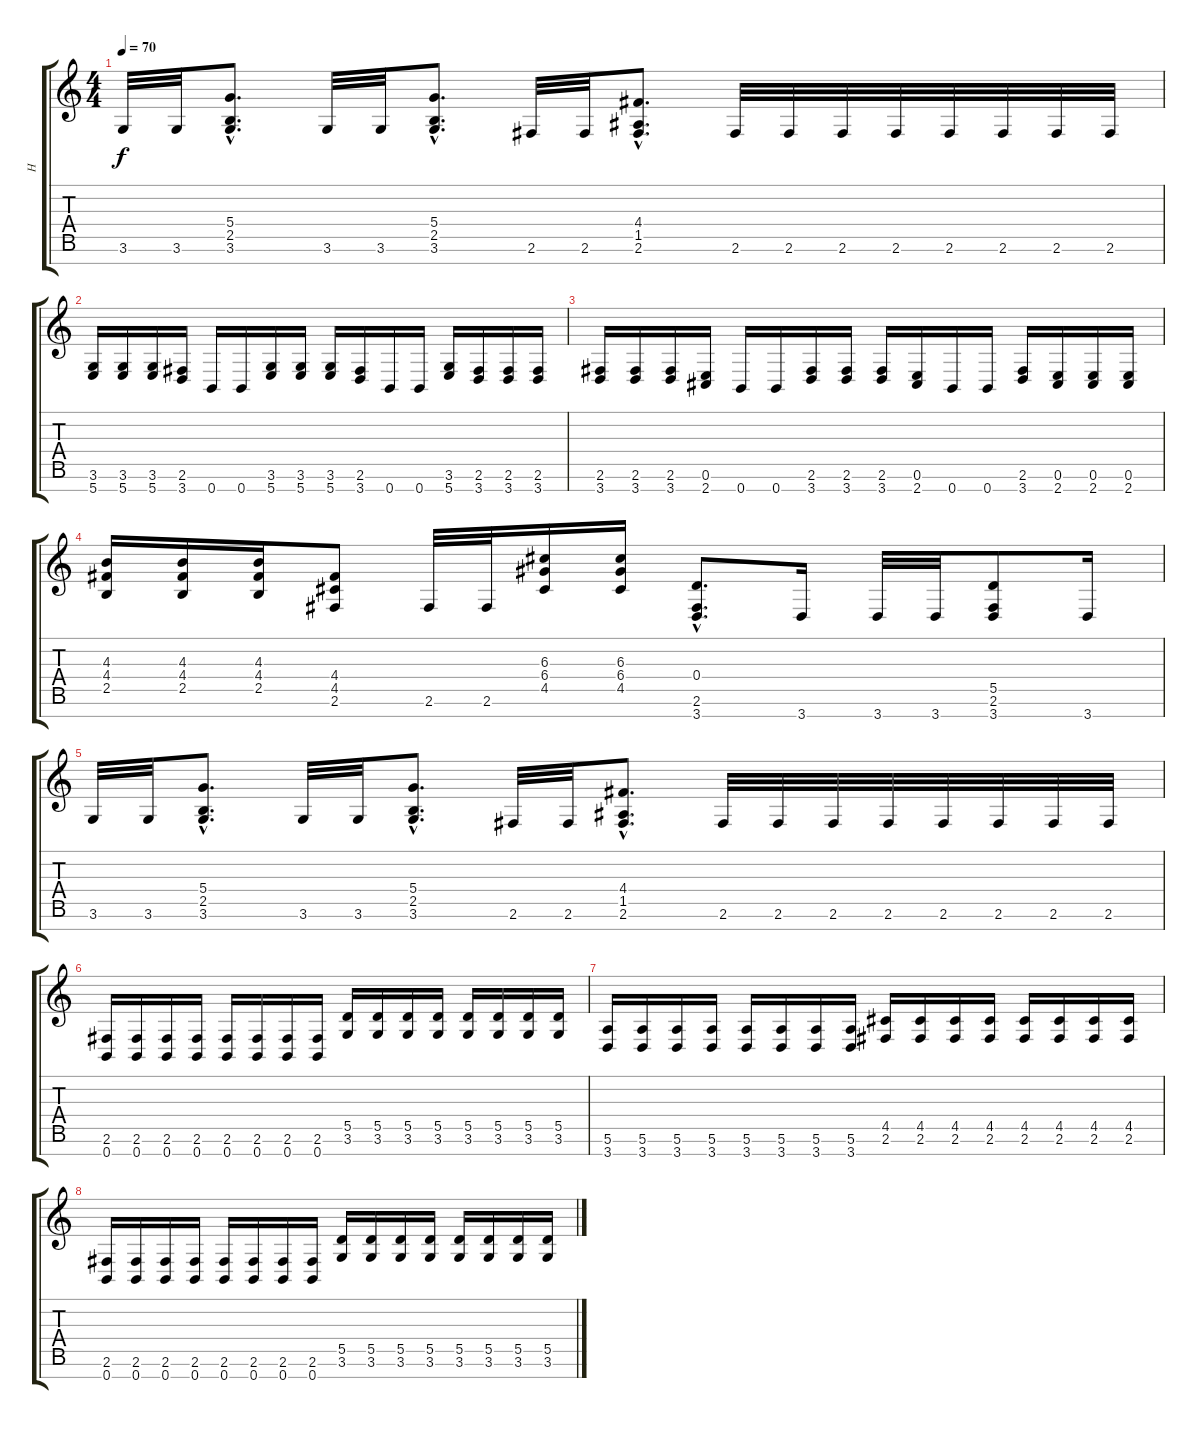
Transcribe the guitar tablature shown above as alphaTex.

\track ("H" "H") {instrument distortionguitar}
\staff {score tabs}
\tuning (E4 B3 G3 D3 A2 E2 B1) {hide}
\ts (4 4)
\tempo 70
\clef g2
\ks c
3.6.32{dy f} 3.6.32 (5.4{hac} 2.5{hac} 3.6{hac}).8{d} 3.6.32 3.6.32 (5.4{hac} 2.5{hac} 3.6{hac}).8{d} 2.6.32 2.6.32 (4.4{hac} 1.5{hac} 2.6{hac}).8{d} 2.6.32 2.6.32 2.6.32 2.6.32 2.6.32 2.6.32 2.6.32 2.6.32 |
(3.6 5.7).16 (3.6 5.7).16 (3.6 5.7).16 (2.6 3.7).16 0.7.16 0.7.16 (3.6 5.7).16 (3.6 5.7).16 (3.6 5.7).16 (2.6 3.7).16 0.7.16 0.7.16 (3.6 5.7).16 (2.6 3.7).16 (2.6 3.7).16 (2.6 3.7).16 |
(2.6 3.7).16 (2.6 3.7).16 (2.6 3.7).16 (0.6 2.7).16 0.7.16 0.7.16 (2.6 3.7).16 (2.6 3.7).16 (2.6 3.7).16 (0.6 2.7).16 0.7.16 0.7.16 (2.6 3.7).16 (0.6 2.7).16 (0.6 2.7).16 (0.6 2.7).16 |
(4.3 4.4 2.5).16 (4.3 4.4 2.5).16 (4.3 4.4 2.5).16 (4.4 4.5 2.6).8 2.6.32 2.6.32 (6.3 6.4 4.5).16 (6.3 6.4 4.5).16 (0.4{hac} 2.6{hac} 3.7{hac}).8{d} 3.7.16 3.7.32 3.7.32 (5.5 2.6 3.7).8 3.7.16 |
3.6.32 3.6.32 (5.4{hac} 2.5{hac} 3.6{hac}).8{d} 3.6.32 3.6.32 (5.4{hac} 2.5{hac} 3.6{hac}).8{d} 2.6.32 2.6.32 (4.4{hac} 1.5{hac} 2.6{hac}).8{d} 2.6.32 2.6.32 2.6.32 2.6.32 2.6.32 2.6.32 2.6.32 2.6.32 |
\section ("" " ")
(2.6 0.7).16 (2.6 0.7).16 (2.6 0.7).16 (2.6 0.7).16 (2.6 0.7).16 (2.6 0.7).16 (2.6 0.7).16 (2.6 0.7).16 (5.5 3.6).16 (5.5 3.6).16 (5.5 3.6).16 (5.5 3.6).16 (5.5 3.6).16 (5.5 3.6).16 (5.5 3.6).16 (5.5 3.6).16 |
(5.6 3.7).16 (5.6 3.7).16 (5.6 3.7).16 (5.6 3.7).16 (5.6 3.7).16 (5.6 3.7).16 (5.6 3.7).16 (5.6 3.7).16 (4.5 2.6).16 (4.5 2.6).16 (4.5 2.6).16 (4.5 2.6).16 (4.5 2.6).16 (4.5 2.6).16 (4.5 2.6).16 (4.5 2.6).16 |
(2.6 0.7).16 (2.6 0.7).16 (2.6 0.7).16 (2.6 0.7).16 (2.6 0.7).16 (2.6 0.7).16 (2.6 0.7).16 (2.6 0.7).16 (5.5 3.6).16 (5.5 3.6).16 (5.5 3.6).16 (5.5 3.6).16 (5.5 3.6).16 (5.5 3.6).16 (5.5 3.6).16 (5.5 3.6).16
